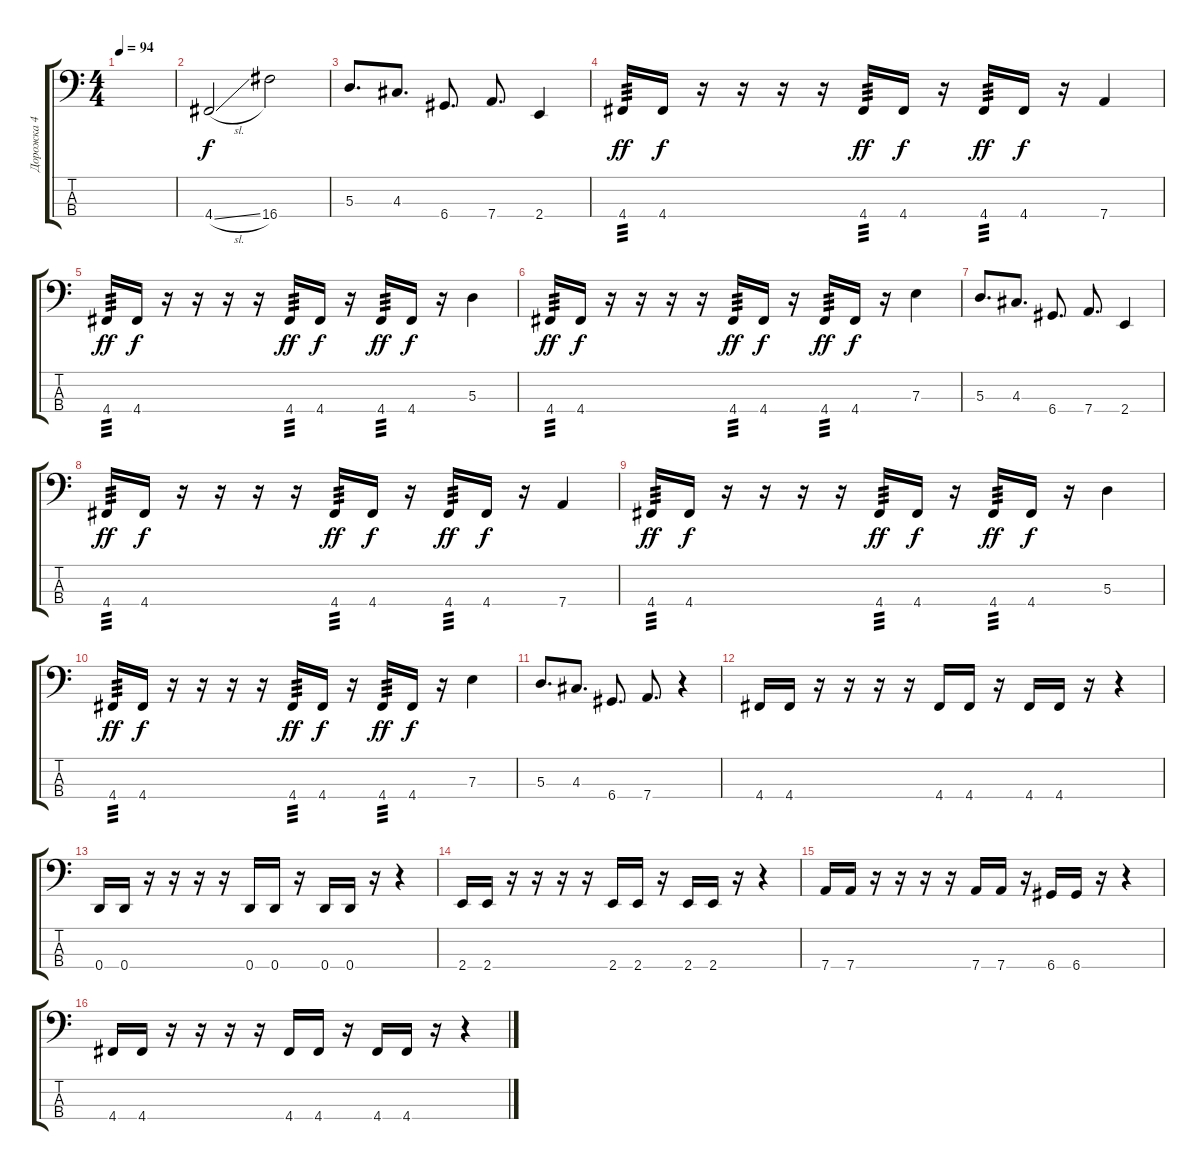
\track ("Дорожка 4" "Дорожка 4") {instrument electricbassfinger}
\staff {score tabs}
\tuning (G2 D2 A1 D1) {hide}
\ts (4 4)
\tempo 94
\clef f4
\ks c
|
4.4{sl}.2 16.4.2 |
5.3.8{d} 4.3.8{d} 6.4.8{d} 7.4.8{d} 2.4.4 |
4.4.16{tp 3 dy ff} 4.4.16{dy f} r.16 r.16 r.16 r.16 4.4.16{tp 3 dy ff} 4.4.16{dy f} r.16 4.4.16{tp 3 dy ff} 4.4.16{dy f} r.16 7.4.4 |
4.4.16{tp 3 dy ff} 4.4.16{dy f} r.16 r.16 r.16 r.16 4.4.16{tp 3 dy ff} 4.4.16{dy f} r.16 4.4.16{tp 3 dy ff} 4.4.16{dy f} r.16 5.3.4 |
4.4.16{tp 3 dy ff} 4.4.16{dy f} r.16 r.16 r.16 r.16 4.4.16{tp 3 dy ff} 4.4.16{dy f} r.16 4.4.16{tp 3 dy ff} 4.4.16{dy f} r.16 7.3.4 |
5.3.8{d} 4.3.8{d} 6.4.8{d} 7.4.8{d} 2.4.4 |
4.4.16{tp 3 dy ff} 4.4.16{dy f} r.16 r.16 r.16 r.16 4.4.16{tp 3 dy ff} 4.4.16{dy f} r.16 4.4.16{tp 3 dy ff} 4.4.16{dy f} r.16 7.4.4 |
4.4.16{tp 3 dy ff} 4.4.16{dy f} r.16 r.16 r.16 r.16 4.4.16{tp 3 dy ff} 4.4.16{dy f} r.16 4.4.16{tp 3 dy ff} 4.4.16{dy f} r.16 5.3.4 |
4.4.16{tp 3 dy ff} 4.4.16{dy f} r.16 r.16 r.16 r.16 4.4.16{tp 3 dy ff} 4.4.16{dy f} r.16 4.4.16{tp 3 dy ff} 4.4.16{dy f} r.16 7.3.4 |
5.3.8{d} 4.3.8{d} 6.4.8{d} 7.4.8{d} r.4 |
4.4.16 4.4.16 r.16 r.16 r.16 r.16 4.4.16 4.4.16 r.16 4.4.16 4.4.16 r.16 r.4 |
0.4.16 0.4.16 r.16 r.16 r.16 r.16 0.4.16 0.4.16 r.16 0.4.16 0.4.16 r.16 r.4 |
2.4.16 2.4.16 r.16 r.16 r.16 r.16 2.4.16 2.4.16 r.16 2.4.16 2.4.16 r.16 r.4 |
7.4.16 7.4.16 r.16 r.16 r.16 r.16 7.4.16 7.4.16 r.16 6.4.16 6.4.16 r.16 r.4 |
4.4.16 4.4.16 r.16 r.16 r.16 r.16 4.4.16 4.4.16 r.16 4.4.16 4.4.16 r.16 r.4
